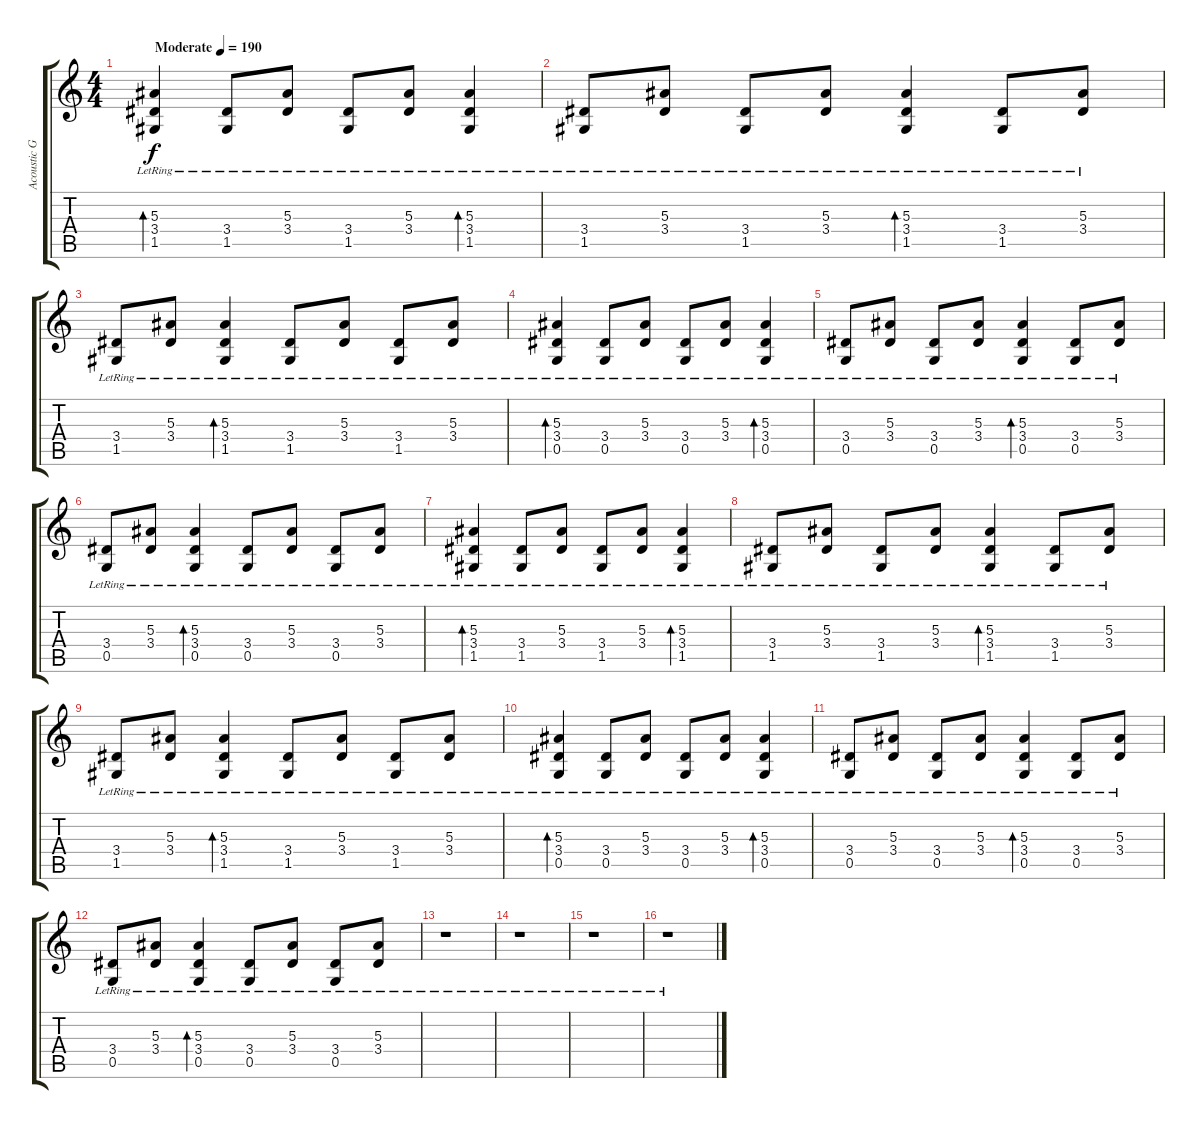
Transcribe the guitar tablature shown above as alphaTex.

\track ("Acoustic Guitar" "Acoustic G") {instrument acousticguitarsteel}
\staff {score tabs}
\tuning (D4 A3 F3 C3 G2 C2) {hide}
\ts (4 4)
\tempo (190 "Moderate")
\clef g2
\ks c
(5.3{lr} 3.4{lr} 1.5{lr}).4{bd 480 dy f instrument acousticguitarsteel} (3.4{lr} 1.5{lr}).8 (5.3{lr} 3.4{lr}).8 (3.4{lr} 1.5{lr}).8 (5.3{lr} 3.4{lr}).8 (5.3{lr} 3.4{lr} 1.5{lr}).4{bd 480} |
(3.4{lr} 1.5{lr}).8 (5.3{lr} 3.4{lr}).8 (3.4{lr} 1.5{lr}).8 (5.3{lr} 3.4{lr}).8 (5.3{lr} 3.4{lr} 1.5{lr}).4{bd 480} (3.4{lr} 1.5{lr}).8 (5.3{lr} 3.4{lr}).8 |
(3.4{lr} 1.5{lr}).8 (5.3{lr} 3.4{lr}).8 (5.3{lr} 3.4{lr} 1.5{lr}).4{bd 480} (3.4{lr} 1.5{lr}).8 (5.3{lr} 3.4{lr}).8 (3.4{lr} 1.5{lr}).8 (5.3{lr} 3.4{lr}).8 |
(5.3{lr} 3.4{lr} 0.5{lr}).4{bd 480} (3.4{lr} 0.5{lr}).8 (5.3{lr} 3.4{lr}).8 (3.4{lr} 0.5{lr}).8 (5.3{lr} 3.4{lr}).8 (5.3{lr} 3.4{lr} 0.5{lr}).4{bd 480} |
(3.4{lr} 0.5{lr}).8 (5.3{lr} 3.4{lr}).8 (3.4{lr} 0.5{lr}).8 (5.3{lr} 3.4{lr}).8 (5.3{lr} 3.4{lr} 0.5{lr}).4{bd 480} (3.4{lr} 0.5{lr}).8 (5.3{lr} 3.4{lr}).8 |
(3.4{lr} 0.5{lr}).8 (5.3{lr} 3.4{lr}).8 (5.3{lr} 3.4{lr} 0.5{lr}).4{bd 480} (3.4{lr} 0.5{lr}).8 (5.3{lr} 3.4{lr}).8 (3.4{lr} 0.5{lr}).8 (5.3{lr} 3.4{lr}).8 |
(5.3{lr} 3.4{lr} 1.5{lr}).4{bd 480} (3.4{lr} 1.5{lr}).8 (5.3{lr} 3.4{lr}).8 (3.4{lr} 1.5{lr}).8 (5.3{lr} 3.4{lr}).8 (5.3{lr} 3.4{lr} 1.5{lr}).4{bd 480} |
(3.4{lr} 1.5{lr}).8 (5.3{lr} 3.4{lr}).8 (3.4{lr} 1.5{lr}).8 (5.3{lr} 3.4{lr}).8 (5.3{lr} 3.4{lr} 1.5{lr}).4{bd 480} (3.4{lr} 1.5{lr}).8 (5.3{lr} 3.4{lr}).8 |
(3.4{lr} 1.5{lr}).8 (5.3{lr} 3.4{lr}).8 (5.3{lr} 3.4{lr} 1.5{lr}).4{bd 480} (3.4{lr} 1.5{lr}).8 (5.3{lr} 3.4{lr}).8 (3.4{lr} 1.5{lr}).8 (5.3{lr} 3.4{lr}).8 |
(5.3{lr} 3.4{lr} 0.5{lr}).4{bd 480} (3.4{lr} 0.5{lr}).8 (5.3{lr} 3.4{lr}).8 (3.4{lr} 0.5{lr}).8 (5.3{lr} 3.4{lr}).8 (5.3{lr} 3.4{lr} 0.5{lr}).4{bd 480} |
(3.4{lr} 0.5{lr}).8 (5.3{lr} 3.4{lr}).8 (3.4{lr} 0.5{lr}).8 (5.3{lr} 3.4{lr}).8 (5.3{lr} 3.4{lr} 0.5{lr}).4{bd 480} (3.4{lr} 0.5{lr}).8 (5.3{lr} 3.4{lr}).8 |
(3.4{lr} 0.5{lr}).8 (5.3{lr} 3.4{lr}).8 (5.3{lr} 3.4{lr} 0.5{lr}).4{bd 480} (3.4{lr} 0.5{lr}).8 (5.3{lr} 3.4{lr}).8 (3.4{lr} 0.5{lr}).8 (5.3{lr} 3.4{lr}).8 |
r.1 |
r.1 |
r.1 |
r.1
